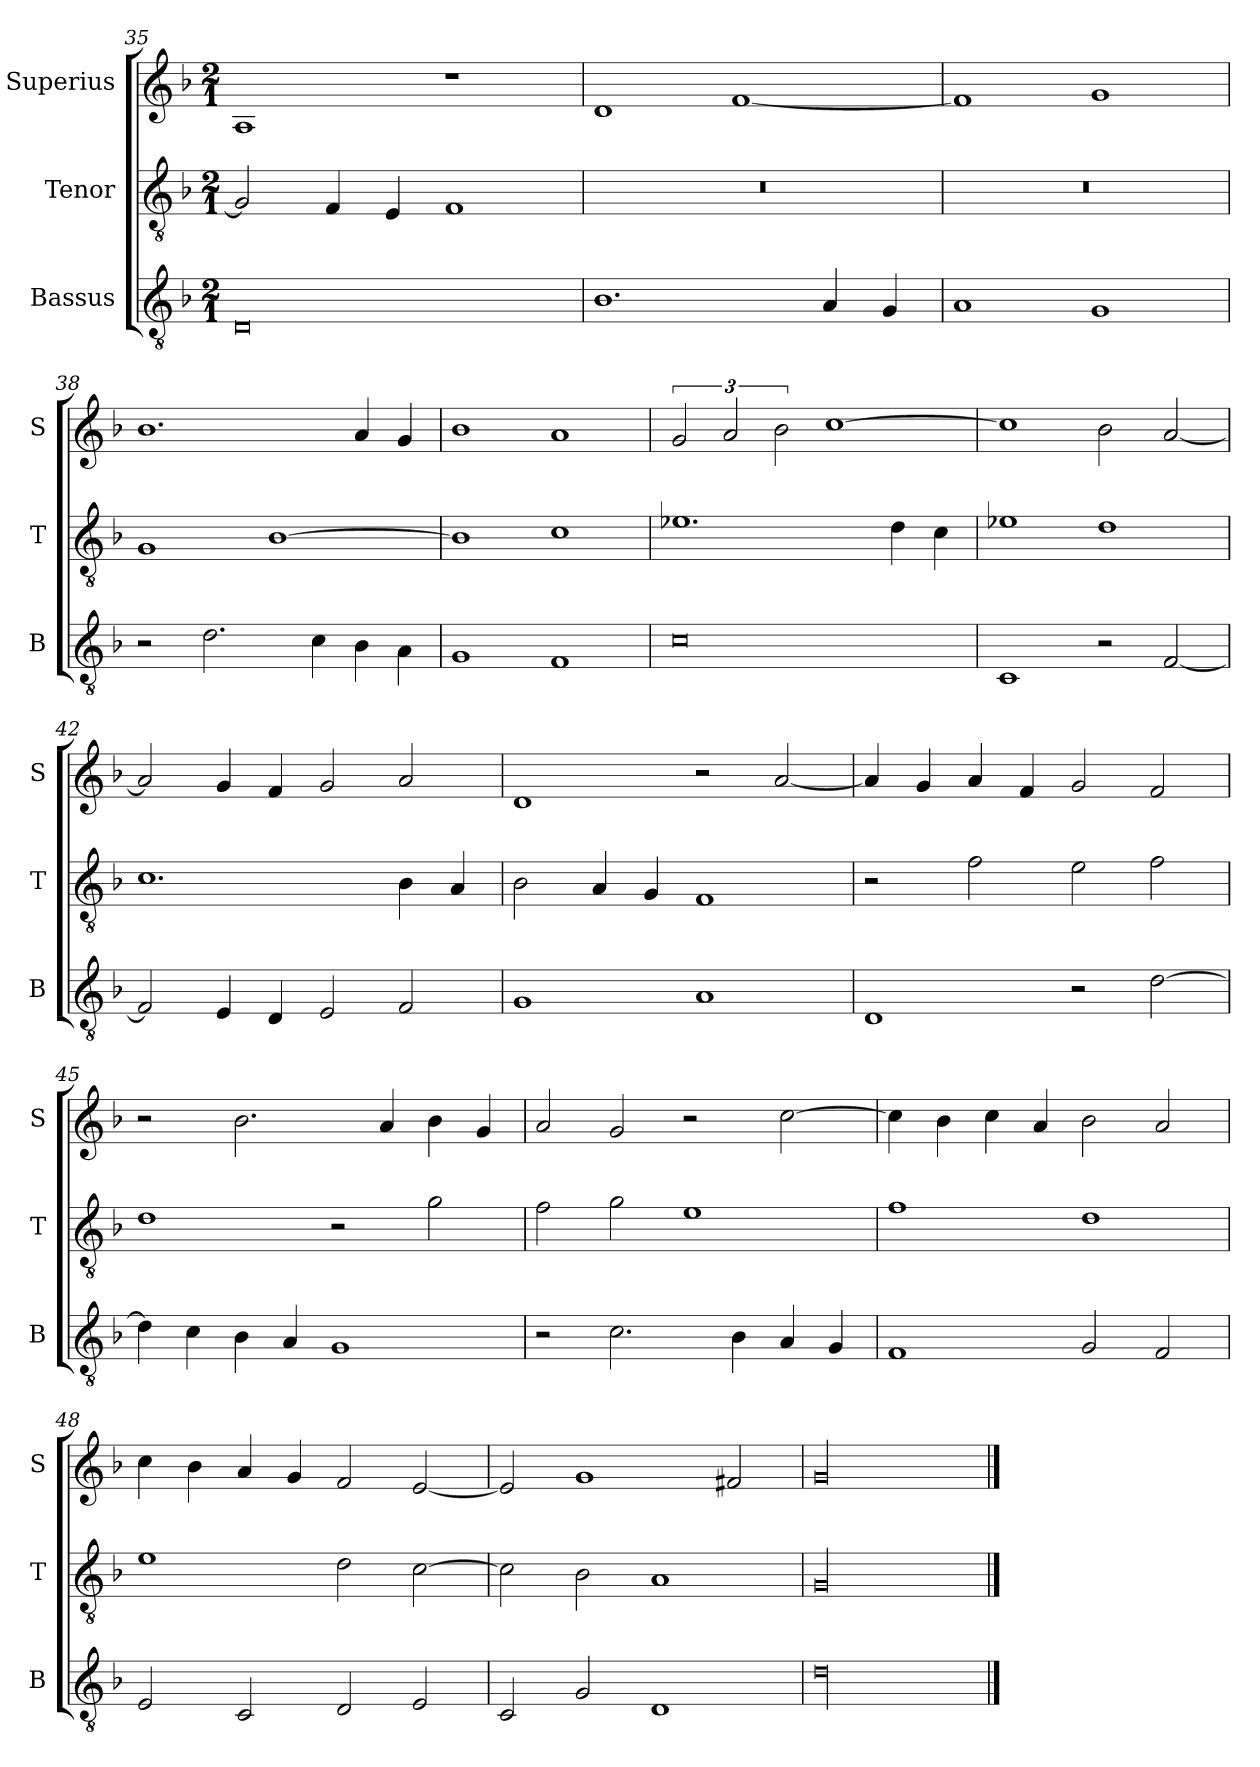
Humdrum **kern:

**kern	**kern	**kern
*part3	*part2	*part1
*staff3	*staff2	*staff1
*I"Bassus	*I"Tenor	*I"Superius
*I'B	*I'T	*I'S
*clefGv2	*clefGv2	*clefG2
*k[b-]	*k[b-]	*k[b-]
*M2/1	*M2/1	*M2/1
=35	=35	=35
0D	2G/]	1A
.	4F/	.
.	4E/	.
.	1F	1r
=36	=36	=36
1.B-	0r	1d
.	.	[1f
4A/	.	.
4G/	.	.
=37	=37	=37
1A	0r	1f]
1G	.	1g
=38	=38	=38
2r	1G	1.b-
2.d	.	.
.	[1B-	.
4c\	.	.
4B-\	.	4a/
4A\	.	4g/
=39	=39	=39
1G	1B-]	1b-
1F	1c	1a
=40	=40	=40
0c	1.e-X	3g/
.	.	3a/
.	.	3b-\
.	.	[1cc
.	4d\	.
.	4c\	.
=41	=41	=41
1C	1e-X	1cc]
2r	1d	2b-\
[2F/	.	[2a/
=42	=42	=42
2F/]	1.c	2a/]
4E/	.	4g/
4D/	.	4f/
2E/	.	2g/
2F/	4B-\	2a/
.	4A/	.
=43	=43	=43
1G	2B-\	1d
.	4A/	.
.	4G/	.
1A	1F	2r
.	.	[2a/
=44	=44	=44
1D	2r	4a/]
.	.	4g/
.	2f\	4a/
.	.	4f/
2r	2e\	2g/
[2d\	2f\	2f/
=45	=45	=45
4d\]	1d	2r
4c\	.	.
4B-\	.	2.b-\
4A/	.	.
1G	2r	.
.	.	4a/
.	2g\	4b-\
.	.	4g/
=46	=46	=46
2r	2f\	2a/
2.c\	2g\	2g/
.	1e	2r
4B-\	.	.
4A/	.	[2cc\
4G/	.	.
=47	=47	=47
1F	1f	4cc\]
.	.	4b-\
.	.	4cc\
.	.	4a/
2G/	1d	2b-\
2F/	.	2a/
=48	=48	=48
2E/	1e	4cc\
.	.	4b-\
2C/	.	4a/
.	.	4g/
2D/	2d\	2f/
2E/	[2c\	[2e/
=49	=49	=49
2C/	2c\]	2e/]
2G/	2B-\	1g
1D	1A	.
.	.	2f#X/
=50	=50	=50
!LO:N:vis=00	!LO:N:vis=00	!LO:N:vis=00
0d	0G	0g
==	==	==
*-	*-	*-
